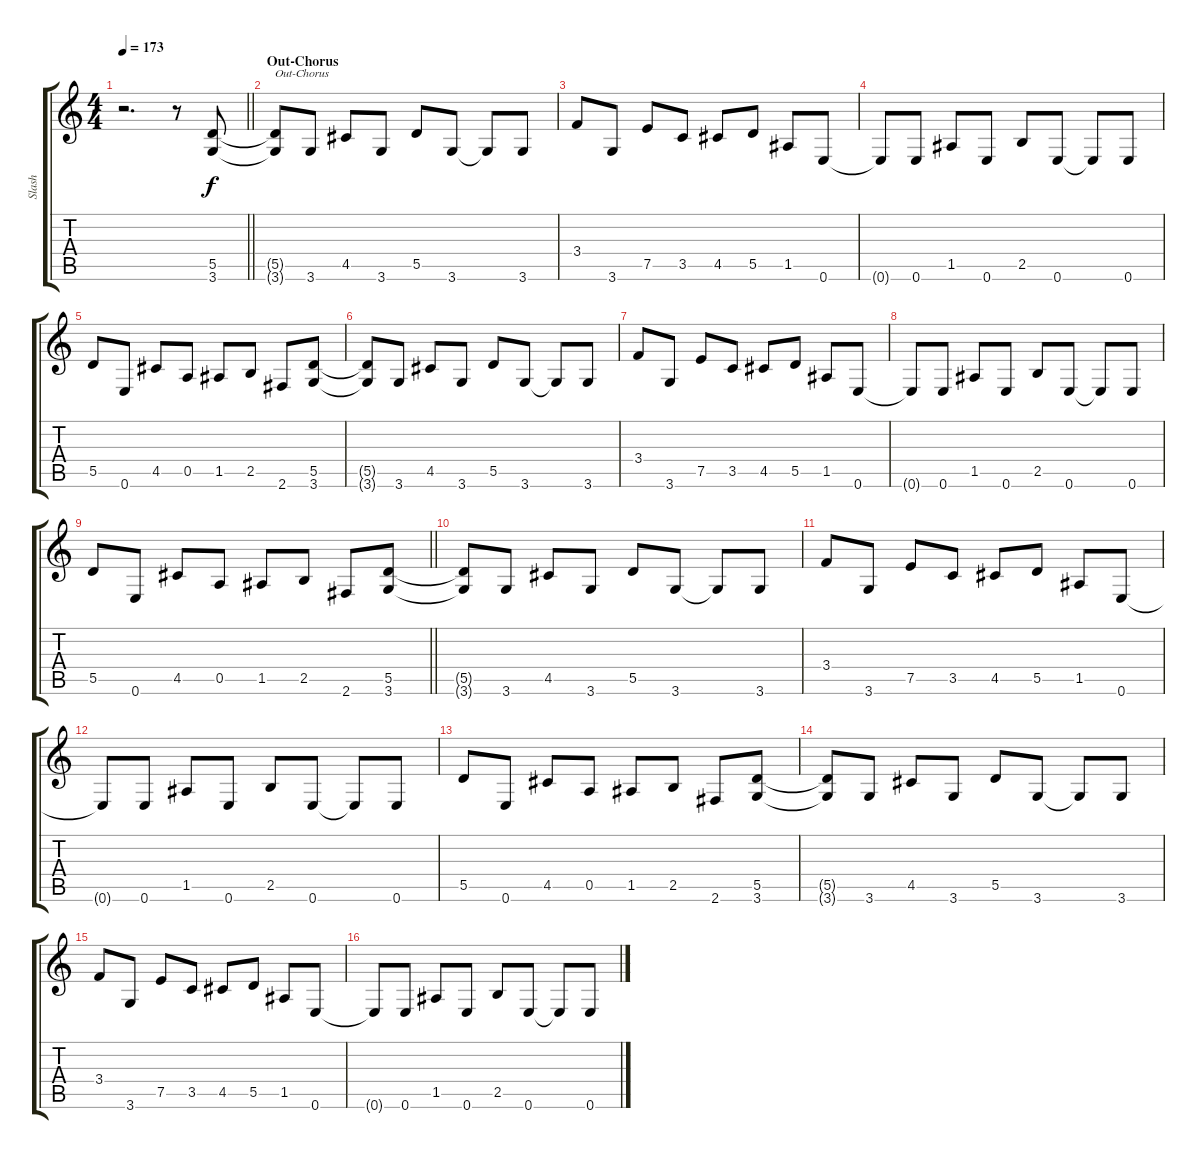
\track ("Slash" "Slash") {instrument distortionguitar}
\staff {score tabs}
\tuning (E4 B3 G3 D3 A2 E2) {hide}
\ts (4 4)
\tempo 173
\clef g2
\barLineRight lightlight
\ks c
r.2{d dy f} r.8 (5.5 3.6).8 |
\section ("" "Out-Chorus")
(5.5{t} 3.6{t}).8{txt "Out-Chorus"} 3.6.8 4.5.8 3.6.8 5.5.8 3.6.8 3.6{t}.8 3.6.8 |
3.4.8 3.6.8 7.5.8 3.5.8 4.5.8 5.5.8 1.5.8 0.6.8 |
0.6{t}.8 0.6.8 1.5.8 0.6.8 2.5.8 0.6.8 0.6{t}.8 0.6.8 |
5.5.8 0.6.8 4.5.8 0.5.8 1.5.8 2.5.8 2.6.8 (5.5 3.6).8 |
(5.5{t} 3.6{t}).8 3.6.8 4.5.8 3.6.8 5.5.8 3.6.8 3.6{t}.8 3.6.8 |
3.4.8 3.6.8 7.5.8 3.5.8 4.5.8 5.5.8 1.5.8 0.6.8 |
0.6{t}.8 0.6.8 1.5.8 0.6.8 2.5.8 0.6.8 0.6{t}.8 0.6.8 |
\barLineRight lightlight
5.5.8 0.6.8 4.5.8 0.5.8 1.5.8 2.5.8 2.6.8 (5.5 3.6).8 |
(5.5{t} 3.6{t}).8 3.6.8 4.5.8 3.6.8 5.5.8 3.6.8 3.6{t}.8 3.6.8 |
3.4.8 3.6.8 7.5.8 3.5.8 4.5.8 5.5.8 1.5.8 0.6.8 |
0.6{t}.8 0.6.8 1.5.8 0.6.8 2.5.8 0.6.8 0.6{t}.8 0.6.8 |
5.5.8 0.6.8 4.5.8 0.5.8 1.5.8 2.5.8 2.6.8 (5.5 3.6).8 |
(5.5{t} 3.6{t}).8 3.6.8 4.5.8 3.6.8 5.5.8 3.6.8 3.6{t}.8 3.6.8 |
3.4.8 3.6.8 7.5.8 3.5.8 4.5.8 5.5.8 1.5.8 0.6.8 |
0.6{t}.8 0.6.8 1.5.8 0.6.8 2.5.8 0.6.8 0.6{t}.8 0.6.8
